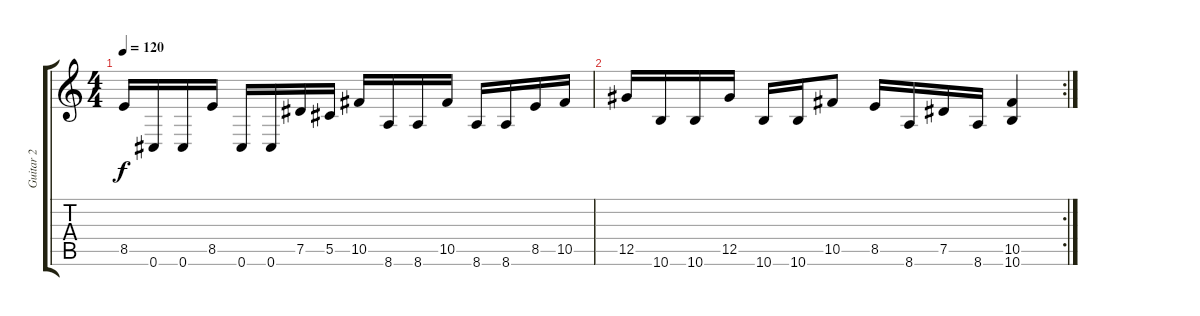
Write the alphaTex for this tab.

\track ("Guitar 2" "Guitar 2") {instrument distortionguitar}
\staff {score tabs}
\tuning (Eb4 Bb3 Gb3 Db3 Ab2 Db2) {hide}
\ts (4 4)
\tempo 120
\clef g2
\ks c
8.5.16{dy f} 0.6.16 0.6.16 8.5.16 0.6.16 0.6.16 7.5.16 5.5.16 10.5.16 8.6.16 8.6.16 10.5.16 8.6.16 8.6.16 8.5.16 10.5.16 |
\rc 2
12.5.16 10.6.16 10.6.16 12.5.16 10.6.16 10.6.16 10.5.8 8.5.16 8.6.16 7.5.16 8.6.16 (10.5 10.6).4
